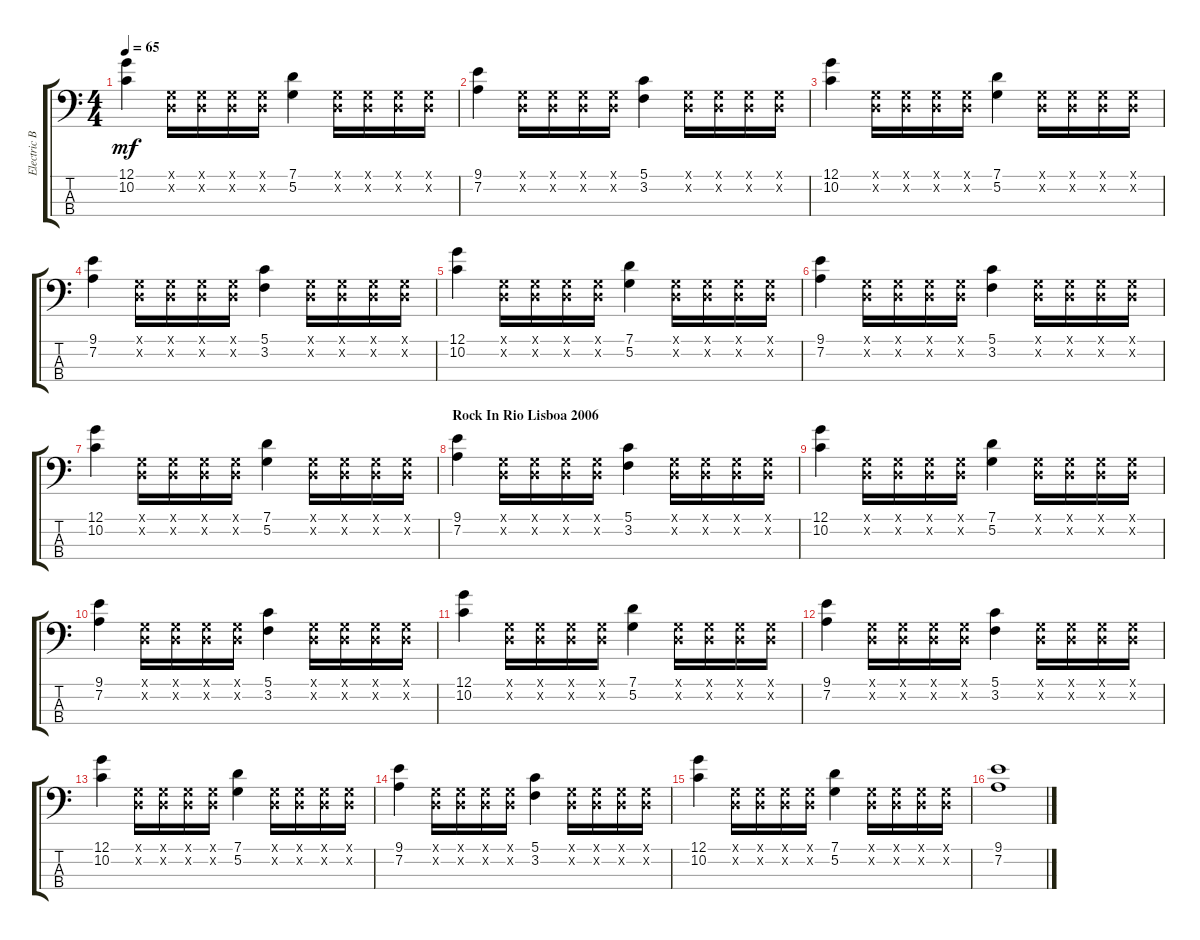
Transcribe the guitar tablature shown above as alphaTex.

\track ("Electric Bass - Flea" "Electric B") {instrument electricbassfinger}
\staff {score tabs}
\tuning (G2 D2 A1 E1) {hide}
\ts (4 4)
\tempo 65
\clef f4
\ks c
(12.1 10.2).4{dy mf} (0.1{x} 0.2{x}).16 (0.1{x} 0.2{x}).16 (0.1{x} 0.2{x}).16 (0.1{x} 0.2{x}).16 (7.1 5.2).4 (0.1{x} 0.2{x}).16 (0.1{x} 0.2{x}).16 (0.1{x} 0.2{x}).16 (0.1{x} 0.2{x}).16 |
(9.1 7.2).4 (0.1{x} 0.2{x}).16 (0.1{x} 0.2{x}).16 (0.1{x} 0.2{x}).16 (0.1{x} 0.2{x}).16 (5.1 3.2).4 (0.1{x} 0.2{x}).16 (0.1{x} 0.2{x}).16 (0.1{x} 0.2{x}).16 (0.1{x} 0.2{x}).16 |
(12.1 10.2).4 (0.1{x} 0.2{x}).16 (0.1{x} 0.2{x}).16 (0.1{x} 0.2{x}).16 (0.1{x} 0.2{x}).16 (7.1 5.2).4 (0.1{x} 0.2{x}).16 (0.1{x} 0.2{x}).16 (0.1{x} 0.2{x}).16 (0.1{x} 0.2{x}).16 |
(9.1 7.2).4 (0.1{x} 0.2{x}).16 (0.1{x} 0.2{x}).16 (0.1{x} 0.2{x}).16 (0.1{x} 0.2{x}).16 (5.1 3.2).4 (0.1{x} 0.2{x}).16 (0.1{x} 0.2{x}).16 (0.1{x} 0.2{x}).16 (0.1{x} 0.2{x}).16 |
(12.1 10.2).4 (0.1{x} 0.2{x}).16 (0.1{x} 0.2{x}).16 (0.1{x} 0.2{x}).16 (0.1{x} 0.2{x}).16 (7.1 5.2).4 (0.1{x} 0.2{x}).16 (0.1{x} 0.2{x}).16 (0.1{x} 0.2{x}).16 (0.1{x} 0.2{x}).16 |
(9.1 7.2).4 (0.1{x} 0.2{x}).16 (0.1{x} 0.2{x}).16 (0.1{x} 0.2{x}).16 (0.1{x} 0.2{x}).16 (5.1 3.2).4 (0.1{x} 0.2{x}).16 (0.1{x} 0.2{x}).16 (0.1{x} 0.2{x}).16 (0.1{x} 0.2{x}).16 |
(12.1 10.2).4 (0.1{x} 0.2{x}).16 (0.1{x} 0.2{x}).16 (0.1{x} 0.2{x}).16 (0.1{x} 0.2{x}).16 (7.1 5.2).4 (0.1{x} 0.2{x}).16 (0.1{x} 0.2{x}).16 (0.1{x} 0.2{x}).16 (0.1{x} 0.2{x}).16 |
\section ("" "Rock In Rio Lisboa 2006")
(9.1 7.2).4 (0.1{x} 0.2{x}).16 (0.1{x} 0.2{x}).16 (0.1{x} 0.2{x}).16 (0.1{x} 0.2{x}).16 (5.1 3.2).4 (0.1{x} 0.2{x}).16 (0.1{x} 0.2{x}).16 (0.1{x} 0.2{x}).16 (0.1{x} 0.2{x}).16 |
(12.1 10.2).4 (0.1{x} 0.2{x}).16 (0.1{x} 0.2{x}).16 (0.1{x} 0.2{x}).16 (0.1{x} 0.2{x}).16 (7.1 5.2).4 (0.1{x} 0.2{x}).16 (0.1{x} 0.2{x}).16 (0.1{x} 0.2{x}).16 (0.1{x} 0.2{x}).16 |
(9.1 7.2).4 (0.1{x} 0.2{x}).16 (0.1{x} 0.2{x}).16 (0.1{x} 0.2{x}).16 (0.1{x} 0.2{x}).16 (5.1 3.2).4 (0.1{x} 0.2{x}).16 (0.1{x} 0.2{x}).16 (0.1{x} 0.2{x}).16 (0.1{x} 0.2{x}).16 |
(12.1 10.2).4 (0.1{x} 0.2{x}).16 (0.1{x} 0.2{x}).16 (0.1{x} 0.2{x}).16 (0.1{x} 0.2{x}).16 (7.1 5.2).4 (0.1{x} 0.2{x}).16 (0.1{x} 0.2{x}).16 (0.1{x} 0.2{x}).16 (0.1{x} 0.2{x}).16 |
(9.1 7.2).4 (0.1{x} 0.2{x}).16 (0.1{x} 0.2{x}).16 (0.1{x} 0.2{x}).16 (0.1{x} 0.2{x}).16 (5.1 3.2).4 (0.1{x} 0.2{x}).16 (0.1{x} 0.2{x}).16 (0.1{x} 0.2{x}).16 (0.1{x} 0.2{x}).16 |
(12.1 10.2).4 (0.1{x} 0.2{x}).16 (0.1{x} 0.2{x}).16 (0.1{x} 0.2{x}).16 (0.1{x} 0.2{x}).16 (7.1 5.2).4 (0.1{x} 0.2{x}).16 (0.1{x} 0.2{x}).16 (0.1{x} 0.2{x}).16 (0.1{x} 0.2{x}).16 |
(9.1 7.2).4 (0.1{x} 0.2{x}).16 (0.1{x} 0.2{x}).16 (0.1{x} 0.2{x}).16 (0.1{x} 0.2{x}).16 (5.1 3.2).4 (0.1{x} 0.2{x}).16 (0.1{x} 0.2{x}).16 (0.1{x} 0.2{x}).16 (0.1{x} 0.2{x}).16 |
(12.1 10.2).4 (0.1{x} 0.2{x}).16 (0.1{x} 0.2{x}).16 (0.1{x} 0.2{x}).16 (0.1{x} 0.2{x}).16 (7.1 5.2).4 (0.1{x} 0.2{x}).16 (0.1{x} 0.2{x}).16 (0.1{x} 0.2{x}).16 (0.1{x} 0.2{x}).16 |
(9.1 7.2).1
